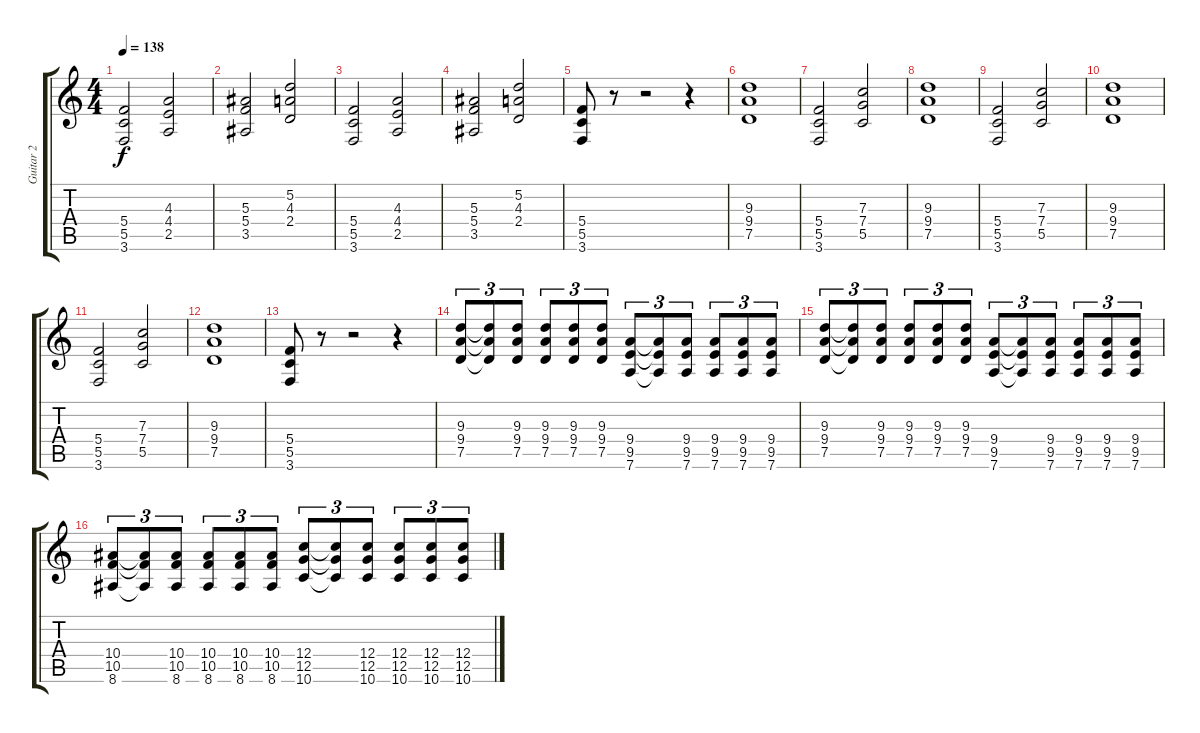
\track ("Guitar 2" "Guitar 2") {instrument distortionguitar}
\staff {score tabs}
\tuning (D4 A3 F3 C3 G2 D2) {hide}
\ts (4 4)
\tempo 138
\clef g2
\ks c
(5.4 5.5 3.6).2{dy f} (4.3 4.4 2.5).2 |
(5.3 5.4 3.5).2 (5.2 4.3 2.4).2 |
(5.4 5.5 3.6).2 (4.3 4.4 2.5).2 |
(5.3 5.4 3.5).2 (5.2 4.3 2.4).2 |
(5.4 5.5 3.6).8 r.8 r.2 r.4 |
(9.3 9.4 7.5).1 |
(5.4 5.5 3.6).2 (7.3 7.4 5.5).2 |
(9.3 9.4 7.5).1 |
(5.4 5.5 3.6).2 (7.3 7.4 5.5).2 |
(9.3 9.4 7.5).1 |
(5.4 5.5 3.6).2 (7.3 7.4 5.5).2 |
(9.3 9.4 7.5).1 |
(5.4 5.5 3.6).8 r.8 r.2 r.4 |
(9.3 9.4 7.5).8{tu (3 2)} (9.3{t} 9.4{t} 7.5{t}).8{tu (3 2)} (9.3 9.4 7.5).8{tu (3 2)} (9.3 9.4 7.5).8{tu (3 2)} (9.3 9.4 7.5).8{tu (3 2)} (9.3 9.4 7.5).8{tu (3 2)} (9.4 9.5 7.6).8{tu (3 2)} (9.4{t} 9.5{t} 7.6{t}).8{tu (3 2)} (9.4 9.5 7.6).8{tu (3 2)} (9.4 9.5 7.6).8{tu (3 2)} (9.4 9.5 7.6).8{tu (3 2)} (9.4 9.5 7.6).8{tu (3 2)} |
(9.3 9.4 7.5).8{tu (3 2)} (9.3{t} 9.4{t} 7.5{t}).8{tu (3 2)} (9.3 9.4 7.5).8{tu (3 2)} (9.3 9.4 7.5).8{tu (3 2)} (9.3 9.4 7.5).8{tu (3 2)} (9.3 9.4 7.5).8{tu (3 2)} (9.4 9.5 7.6).8{tu (3 2)} (9.4{t} 9.5{t} 7.6{t}).8{tu (3 2)} (9.4 9.5 7.6).8{tu (3 2)} (9.4 9.5 7.6).8{tu (3 2)} (9.4 9.5 7.6).8{tu (3 2)} (9.4 9.5 7.6).8{tu (3 2)} |
(10.4 10.5 8.6).8{tu (3 2)} (10.4{t} 10.5{t} 8.6{t}).8{tu (3 2)} (10.4 10.5 8.6).8{tu (3 2)} (10.4 10.5 8.6).8{tu (3 2)} (10.4 10.5 8.6).8{tu (3 2)} (10.4 10.5 8.6).8{tu (3 2)} (12.4 12.5 10.6).8{tu (3 2)} (12.4{t} 12.5{t} 10.6{t}).8{tu (3 2)} (12.4 12.5 10.6).8{tu (3 2)} (12.4 12.5 10.6).8{tu (3 2)} (12.4 12.5 10.6).8{tu (3 2)} (12.4 12.5 10.6).8{tu (3 2)}
